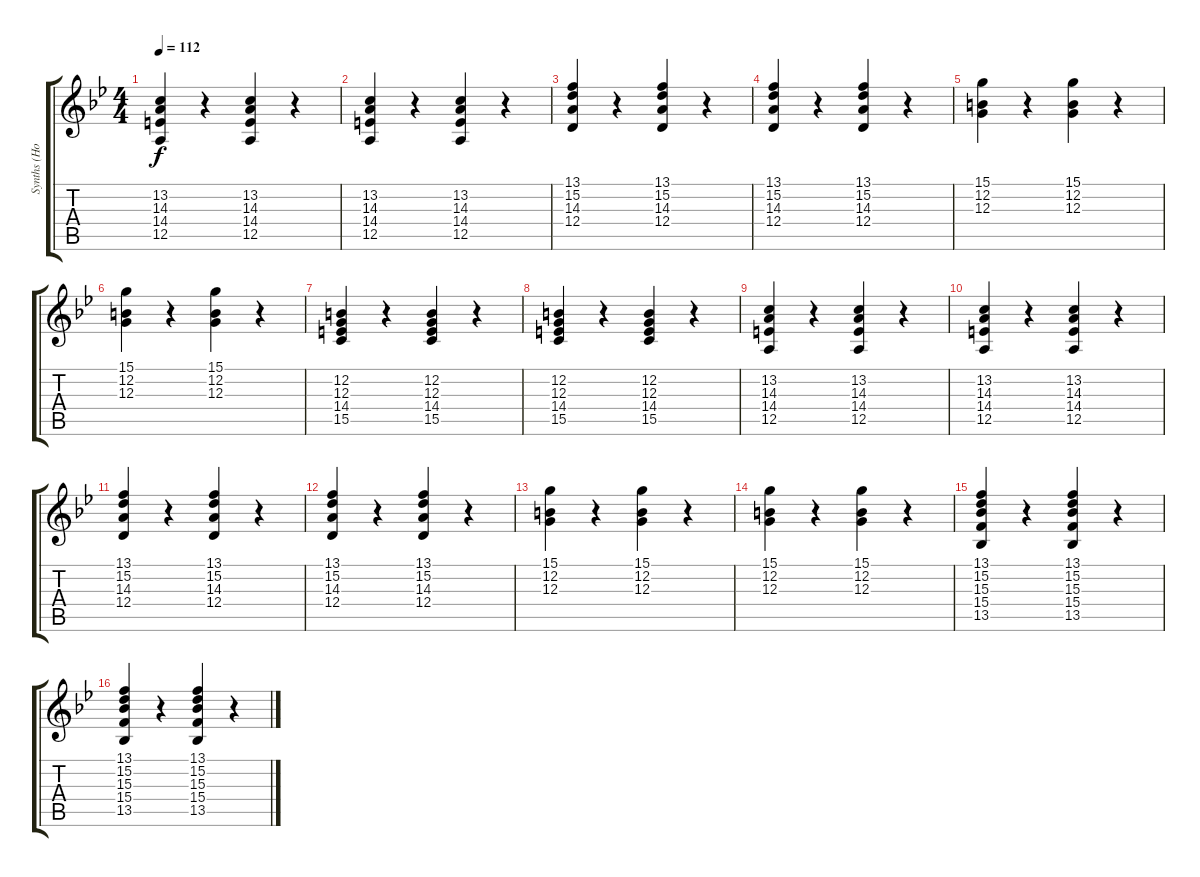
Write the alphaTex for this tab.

\track ("Synths (Hogson)" "Synths (Ho") {instrument stringensemble1}
\staff {score tabs}
\tuning (E4 B3 G3 D3 A2 E2) {hide}
\ts (4 4)
\tempo 112
\clef g2
\ks bb
(13.2 14.3 14.4 12.5).4{dy f} r.4 (13.2 14.3 14.4 12.5).4 r.4 |
(13.2 14.3 14.4 12.5).4 r.4 (13.2 14.3 14.4 12.5).4 r.4 |
(13.1 15.2 14.3 12.4).4 r.4 (13.1 15.2 14.3 12.4).4 r.4 |
(13.1 15.2 14.3 12.4).4 r.4 (13.1 15.2 14.3 12.4).4 r.4 |
(15.1 12.2 12.3).4 r.4 (15.1 12.2 12.3).4 r.4 |
(15.1 12.2 12.3).4 r.4 (15.1 12.2 12.3).4 r.4 |
(12.2 12.3 14.4 15.5).4 r.4 (12.2 12.3 14.4 15.5).4 r.4 |
(12.2 12.3 14.4 15.5).4 r.4 (12.2 12.3 14.4 15.5).4 r.4 |
(13.2 14.3 14.4 12.5).4 r.4 (13.2 14.3 14.4 12.5).4 r.4 |
(13.2 14.3 14.4 12.5).4 r.4 (13.2 14.3 14.4 12.5).4 r.4 |
(13.1 15.2 14.3 12.4).4 r.4 (13.1 15.2 14.3 12.4).4 r.4 |
(13.1 15.2 14.3 12.4).4 r.4 (13.1 15.2 14.3 12.4).4 r.4 |
(15.1 12.2 12.3).4 r.4 (15.1 12.2 12.3).4 r.4 |
(15.1 12.2 12.3).4 r.4 (15.1 12.2 12.3).4 r.4 |
(13.1 15.2 15.3 15.4 13.5).4 r.4 (13.1 15.2 15.3 15.4 13.5).4 r.4 |
(13.1 15.2 15.3 15.4 13.5).4 r.4 (13.1 15.2 15.3 15.4 13.5).4 r.4
